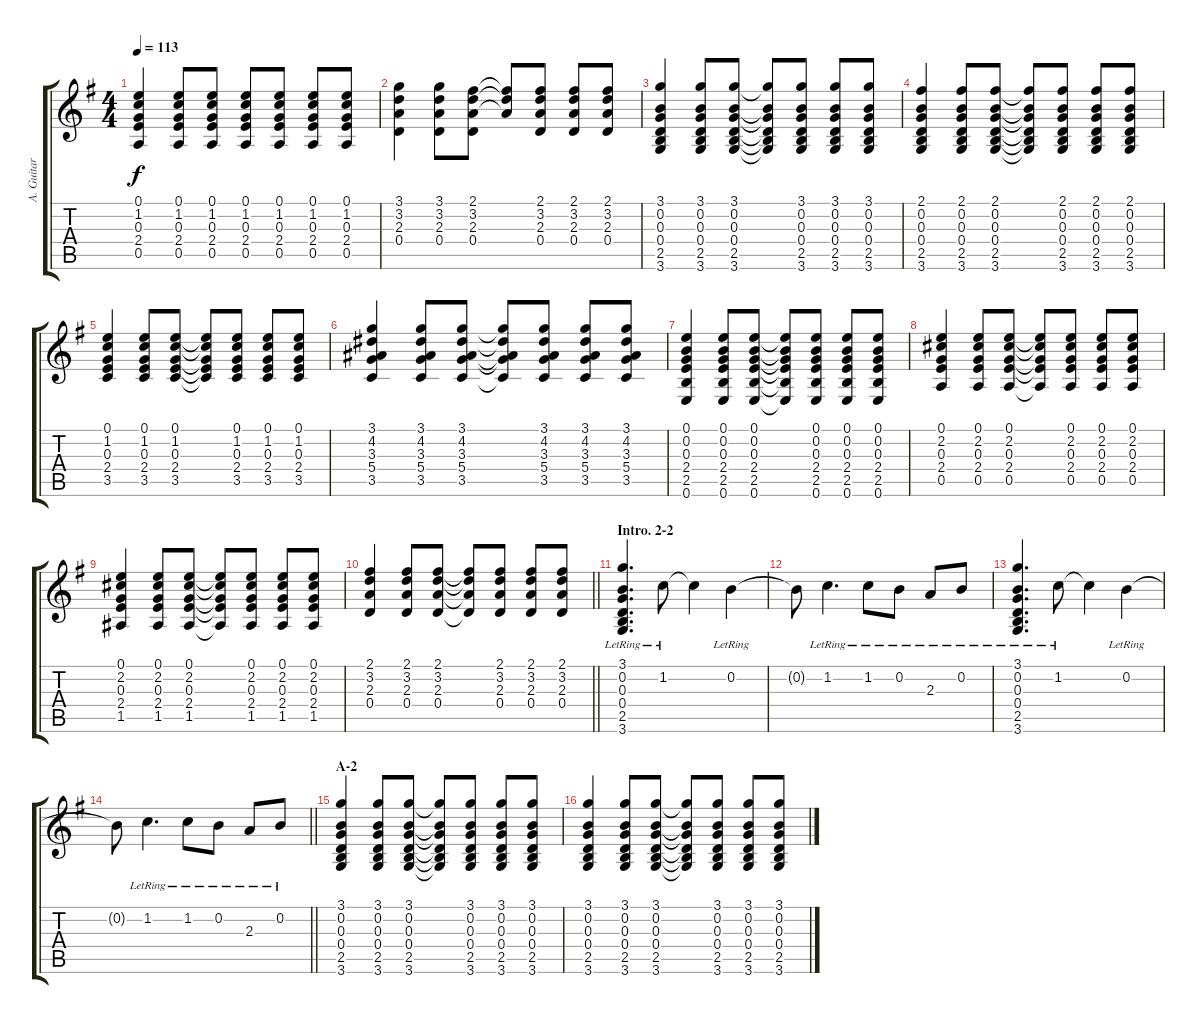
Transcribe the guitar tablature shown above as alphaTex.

\track ("A. Guitar" "A. Guitar") {instrument acousticguitarsteel}
\staff {score tabs}
\tuning (E4 B3 G3 D3 A2 E2) {hide}
\ts (4 4)
\tempo 113
\clef g2
\ks g
(0.1 1.2 0.3 2.4 0.5).4{dy f} (0.1 1.2 0.3 2.4 0.5).8 (0.1 1.2 0.3 2.4 0.5).8 (0.1 1.2 0.3 2.4 0.5).8 (0.1 1.2 0.3 2.4 0.5).8 (0.1 1.2 0.3 2.4 0.5).8 (0.1 1.2 0.3 2.4 0.5).8 |
(3.1 3.2 2.3 0.4).4 (3.1 3.2 2.3 0.4).8 (2.1 3.2 2.3 0.4).8 (2.1{t} 3.2{t} 2.3{t}).8 (2.1 3.2 2.3 0.4).8 (2.1 3.2 2.3 0.4).8 (2.1 3.2 2.3 0.4).8 |
(3.1 0.2 0.3 0.4 2.5 3.6).4 (3.1 0.2 0.3 0.4 2.5 3.6).8 (3.1 0.2 0.3 0.4 2.5 3.6).8 (3.1{t} 0.2{t} 0.3{t} 0.4{t} 2.5{t} 3.6{t}).8 (3.1 0.2 0.3 0.4 2.5 3.6).8 (3.1 0.2 0.3 0.4 2.5 3.6).8 (3.1 0.2 0.3 0.4 2.5 3.6).8 |
(2.1 0.2 0.3 0.4 2.5 3.6).4 (2.1 0.2 0.3 0.4 2.5 3.6).8 (2.1 0.2 0.3 0.4 2.5 3.6).8 (2.1{t} 0.2{t} 0.3{t} 0.4{t} 2.5{t} 3.6{t}).8 (2.1 0.2 0.3 0.4 2.5 3.6).8 (2.1 0.2 0.3 0.4 2.5 3.6).8 (2.1 0.2 0.3 0.4 2.5 3.6).8 |
(0.1 1.2 0.3 2.4 3.5).4 (0.1 1.2 0.3 2.4 3.5).8 (0.1 1.2 0.3 2.4 3.5).8 (0.1{t} 1.2{t} 0.3{t} 2.4{t} 3.5{t}).8 (0.1 1.2 0.3 2.4 3.5).8 (0.1 1.2 0.3 2.4 3.5).8 (0.1 1.2 0.3 2.4 3.5).8 |
(3.1 4.2 3.3 5.4 3.5).4 (3.1 4.2 3.3 5.4 3.5).8 (3.1 4.2 3.3 5.4 3.5).8 (3.1{t} 4.2{t} 3.3{t} 5.4{t} 3.5{t}).8 (3.1 4.2 3.3 5.4 3.5).8 (3.1 4.2 3.3 5.4 3.5).8 (3.1 4.2 3.3 5.4 3.5).8 |
(0.1 0.2 0.3 2.4 2.5 0.6).4 (0.1 0.2 0.3 2.4 2.5 0.6).8 (0.1 0.2 0.3 2.4 2.5 0.6).8 (0.1{t} 0.2{t} 0.3{t} 2.4{t} 2.5{t} 0.6{t}).8 (0.1 0.2 0.3 2.4 2.5 0.6).8 (0.1 0.2 0.3 2.4 2.5 0.6).8 (0.1 0.2 0.3 2.4 2.5 0.6).8 |
(0.1 2.2 0.3 2.4 0.5).4 (0.1 2.2 0.3 2.4 0.5).8 (0.1 2.2 0.3 2.4 0.5).8 (0.1{t} 2.2{t} 0.3{t} 2.4{t} 0.5{t}).8 (0.1 2.2 0.3 2.4 0.5).8 (0.1 2.2 0.3 2.4 0.5).8 (0.1 2.2 0.3 2.4 0.5).8 |
(0.1 2.2 0.3 2.4 1.5).4 (0.1 2.2 0.3 2.4 1.5).8 (0.1 2.2 0.3 2.4 1.5).8 (0.1{t} 2.2{t} 0.3{t} 2.4{t} 1.5{t}).8 (0.1 2.2 0.3 2.4 1.5).8 (0.1 2.2 0.3 2.4 1.5).8 (0.1 2.2 0.3 2.4 1.5).8 |
\barLineRight lightlight
(2.1 3.2 2.3 0.4).4 (2.1 3.2 2.3 0.4).8 (2.1 3.2 2.3 0.4).8 (2.1{t} 3.2{t} 2.3{t} 0.4{t}).8 (2.1 3.2 2.3 0.4).8 (2.1 3.2 2.3 0.4).8 (2.1 3.2 2.3 0.4).8 |
\section ("" "Intro. 2-2")
(3.1{lr} 0.2{lr} 0.3{lr} 0.4{lr} 2.5{lr} 3.6{lr}).4{d} 1.2{lr}.8 1.2{t}.4 0.2{lr}.4 |
0.2{t}.8 1.2{lr}.4{d} 1.2{lr}.8 0.2{lr}.8 2.3{lr}.8 0.2{lr}.8 |
(3.1{lr} 0.2{lr} 0.3{lr} 0.4{lr} 2.5{lr} 3.6{lr}).4{d} 1.2{lr}.8 1.2{t}.4 0.2{lr}.4 |
\barLineRight lightlight
0.2{t}.8 1.2{lr}.4{d} 1.2{lr}.8 0.2{lr}.8 2.3{lr}.8 0.2{lr}.8 |
\section ("" "A-2")
(3.1 0.2 0.3 0.4 2.5 3.6).4 (3.1 0.2 0.3 0.4 2.5 3.6).8 (3.1 0.2 0.3 0.4 2.5 3.6).8 (3.1{t} 0.2{t} 0.3{t} 0.4{t} 2.5{t} 3.6{t}).8 (3.1 0.2 0.3 0.4 2.5 3.6).8 (3.1 0.2 0.3 0.4 2.5 3.6).8 (3.1 0.2 0.3 0.4 2.5 3.6).8 |
(3.1 0.2 0.3 0.4 2.5 3.6).4 (3.1 0.2 0.3 0.4 2.5 3.6).8 (3.1 0.2 0.3 0.4 2.5 3.6).8 (3.1{t} 0.2{t} 0.3{t} 0.4{t} 2.5{t} 3.6{t}).8 (3.1 0.2 0.3 0.4 2.5 3.6).8 (3.1 0.2 0.3 0.4 2.5 3.6).8 (3.1 0.2 0.3 0.4 2.5 3.6).8
